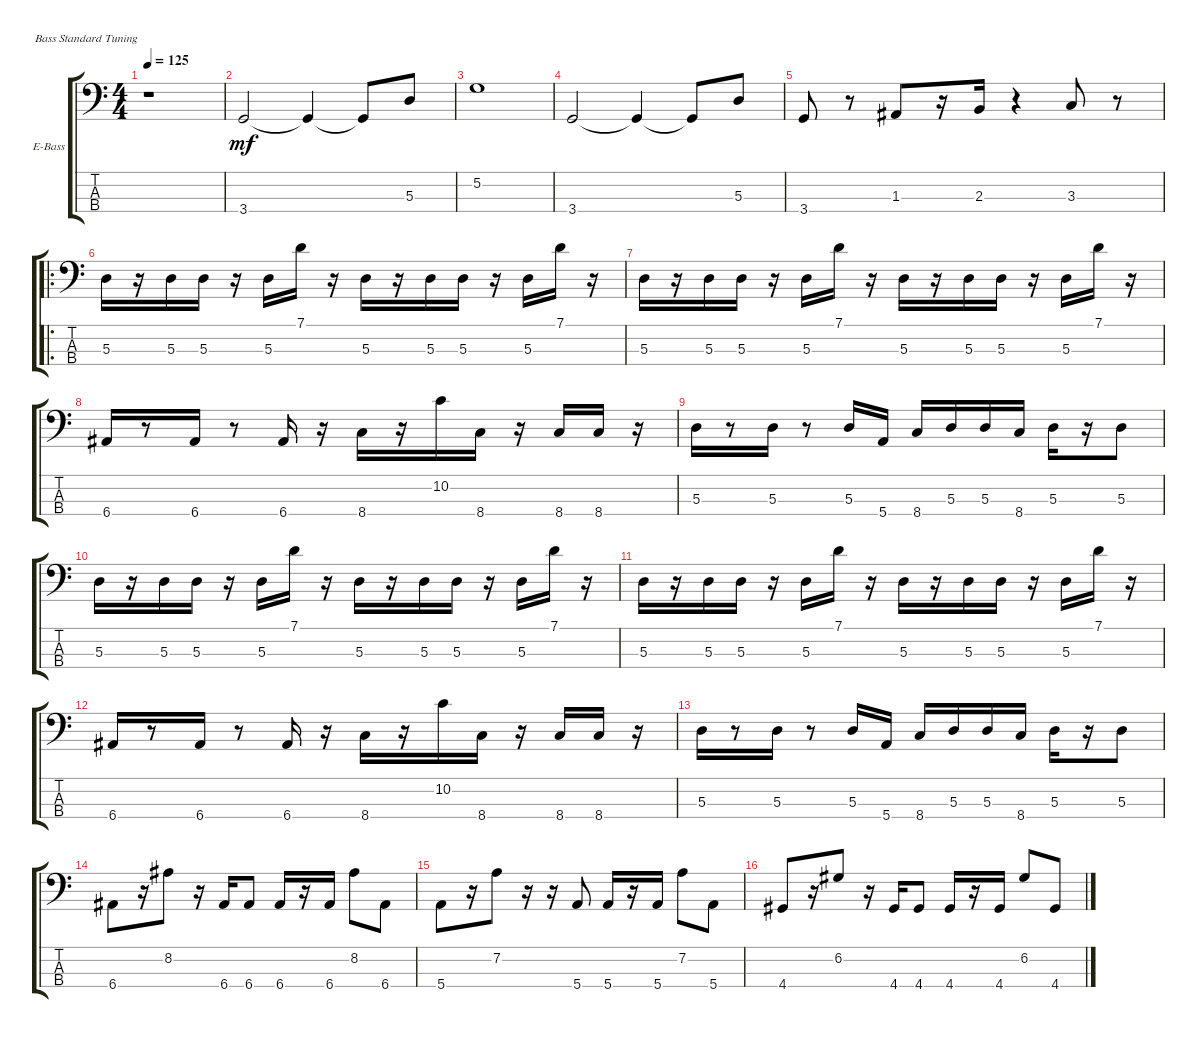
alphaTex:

\defaultSystemsLayout 4
\bracketExtendMode groupsimilarinstruments
\firstSystemTrackNameOrientation horizontal
\otherSystemsTrackNameOrientation horizontal
\track ("Electric Bass" "E-Bass") {instrument electricbassfinger}
\staff {score tabs}
\tuning (G2 D2 A1 E1)
\ts (4 4)
\tempo 125
\clef f4
\ks c
r.1{dy mf instrument electricbassfinger} |
3.4.2 3.4{t}.4 3.4{t}.8 5.3.8 |
5.2.1 |
3.4.2 3.4{t}.4 3.4{t}.8 5.3.8 |
3.4.8 r.8 1.3.8 r.16 2.3.16 r.4 3.3.8 r.8 |
\ro
5.3.16 r.16 5.3.16 5.3.16 r.16 5.3.16 7.1.16 r.16 5.3.16 r.16 5.3.16 5.3.16 r.16 5.3.16 7.1.16 r.16 |
5.3.16 r.16 5.3.16 5.3.16 r.16 5.3.16 7.1.16 r.16 5.3.16 r.16 5.3.16 5.3.16 r.16 5.3.16 7.1.16 r.16 |
6.4.16 r.8 6.4.16 r.8 6.4.16 r.16 8.4.16 r.16 10.2.16 8.4.16 r.16 8.4.16 8.4.16 r.16 |
5.3.16 r.8 5.3.16 r.8 5.3.16 5.4.16 8.4.16 5.3.16 5.3.16 8.4.16 5.3.16 r.16 5.3.8 |
5.3.16 r.16 5.3.16 5.3.16 r.16 5.3.16 7.1.16 r.16 5.3.16 r.16 5.3.16 5.3.16 r.16 5.3.16 7.1.16 r.16 |
5.3.16 r.16 5.3.16 5.3.16 r.16 5.3.16 7.1.16 r.16 5.3.16 r.16 5.3.16 5.3.16 r.16 5.3.16 7.1.16 r.16 |
6.4.16 r.8 6.4.16 r.8 6.4.16 r.16 8.4.16 r.16 10.2.16 8.4.16 r.16 8.4.16 8.4.16 r.16 |
5.3.16 r.8 5.3.16 r.8 5.3.16 5.4.16 8.4.16 5.3.16 5.3.16 8.4.16 5.3.16 r.16 5.3.8 |
6.4.8 r.16 8.2.8 r.16 6.4.16 6.4.8 6.4.16 r.16 6.4.16 8.2.8 6.4.8 |
5.4.8 r.16 7.2.8 r.16 r.16 5.4.8 5.4.16 r.16 5.4.16 7.2.8 5.4.8 |
4.4.8 r.16 6.2.8 r.16 4.4.16 4.4.8 4.4.16 r.16 4.4.16 6.2.8 4.4.8
